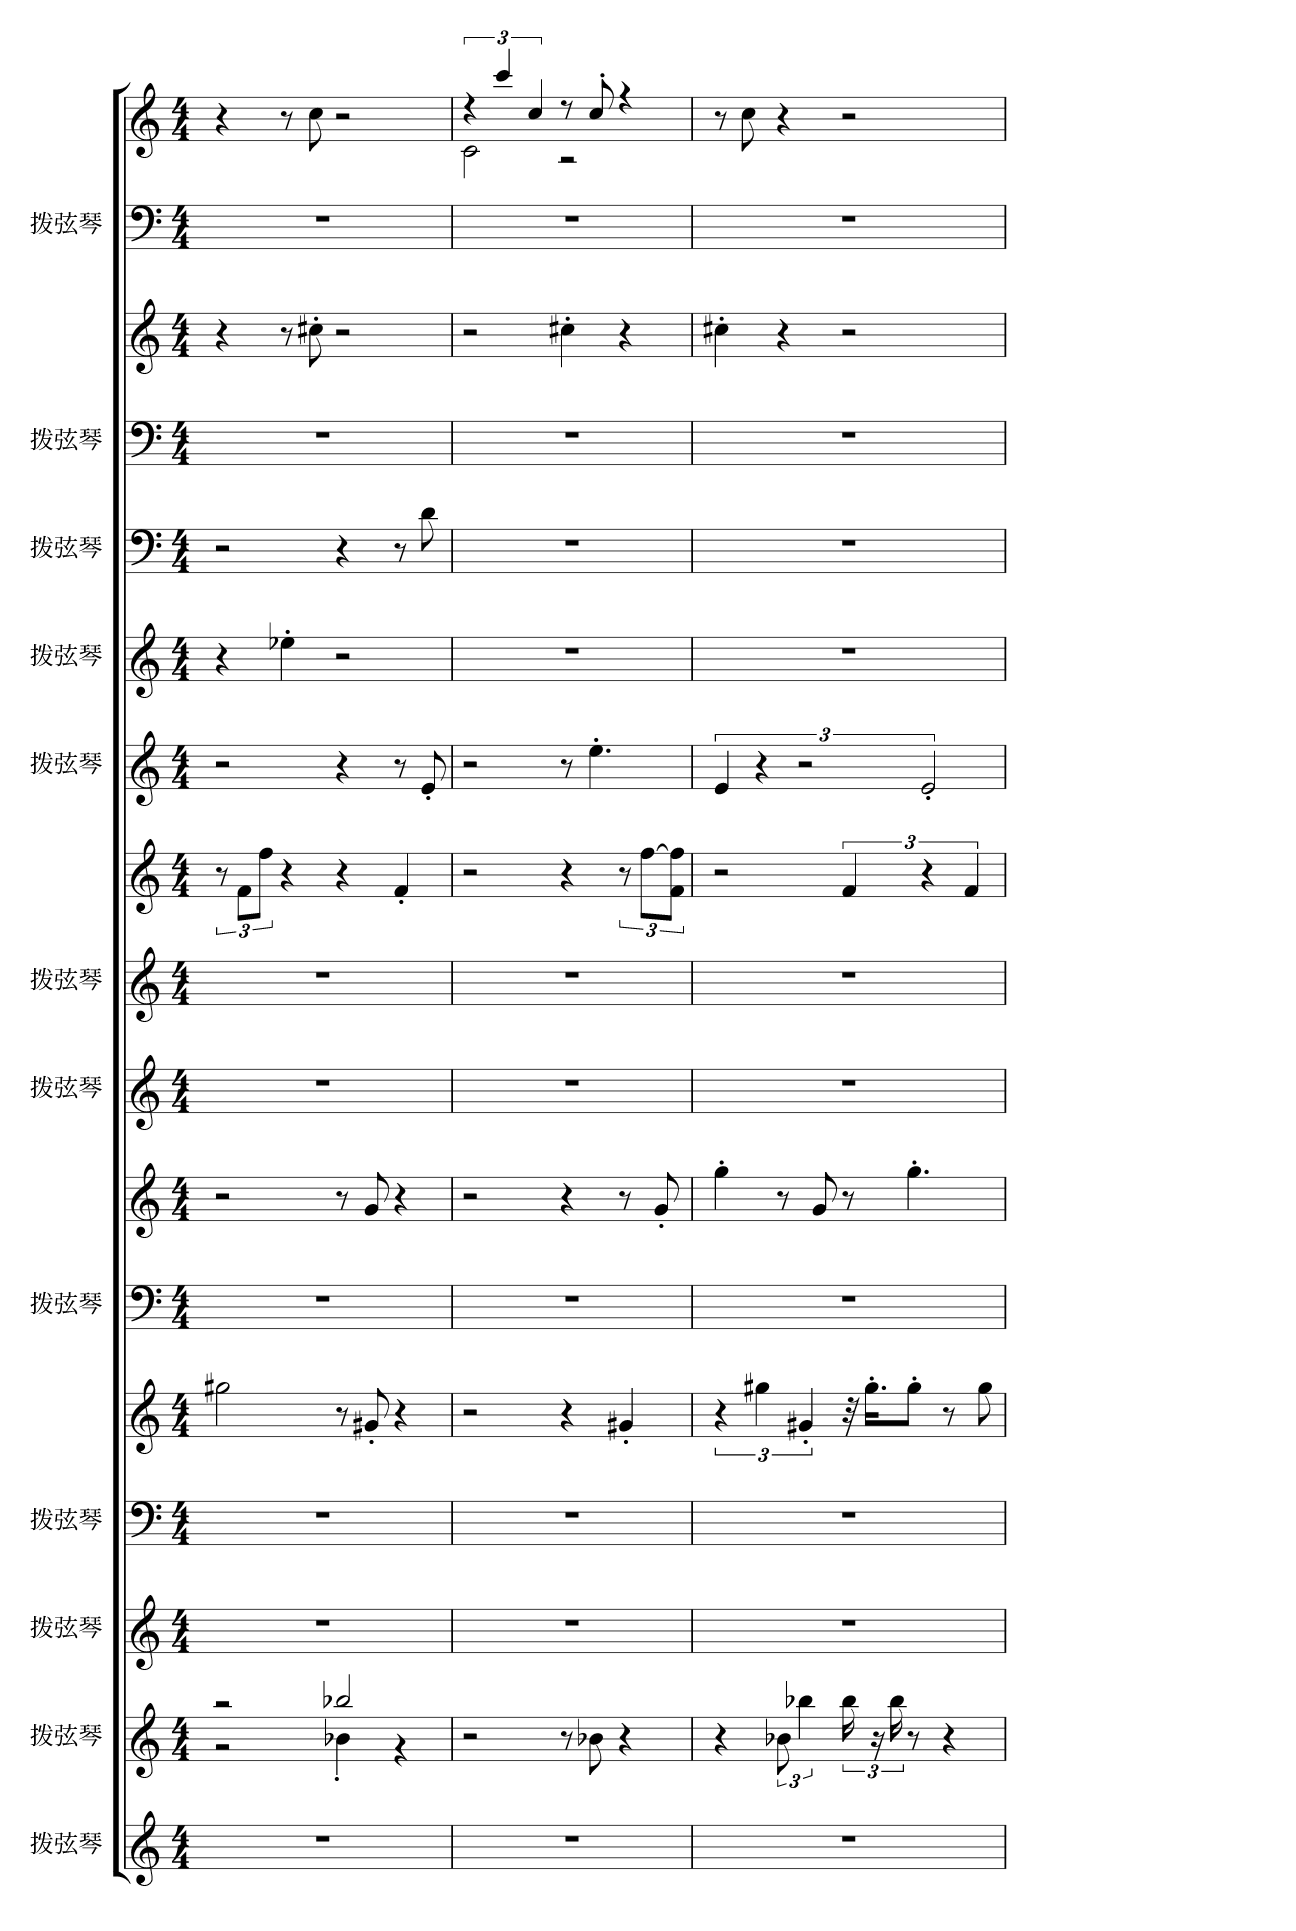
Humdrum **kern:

**kern	**kern	**kern	**kern	**kern	**kern	**kern	**kern	**kern	**kern	**kern	**kern	**kern	**kern	**kern	**kern	**kern
*part12	*part11	*part10	*part9	*part9	*part8	*part8	*part7	*part6	*part6	*part5	*part4	*part3	*part2	*part2	*part1	*part1
*staff17	*staff16	*staff15	*staff14	*staff13	*staff12	*staff11	*staff10	*staff9	*staff8	*staff7	*staff6	*staff5	*staff4	*staff3	*staff2	*staff1
*I"拨弦琴	*I"拨弦琴	*I"拨弦琴	*I"拨弦琴	*	*I"拨弦琴	*	*I"拨弦琴	*I"拨弦琴	*	*I"拨弦琴	*I"拨弦琴	*I"拨弦琴	*I"拨弦琴	*	*I"拨弦琴	*
*clefG2	*clefG2	*clefG2	*clefF4	*clefG2	*clefF4	*clefG2	*clefG2	*clefG2	*clefG2	*clefG2	*clefG2	*clefF4	*clefF4	*clefG2	*clefF4	*clefG2
*k[]	*k[]	*k[]	*k[]	*k[]	*k[]	*k[]	*k[]	*k[]	*k[]	*k[]	*k[]	*k[]	*k[]	*k[]	*k[]	*k[]
*M4/4	*M4/4	*M4/4	*M4/4	*M4/4	*M4/4	*M4/4	*M4/4	*M4/4	*M4/4	*M4/4	*M4/4	*M4/4	*M4/4	*M4/4	*M4/4	*M4/4
*MM139	*MM139	*MM139	*MM139	*MM139	*MM139	*MM139	*MM139	*MM139	*MM139	*MM139	*MM139	*MM139	*MM139	*MM139	*MM139	*MM139
=1	=1	=1	=1	=1	=1	=1	=1	=1	=1	=1	=1	=1	=1	=1	=1	=1
*	*^	*	*	*	*	*	*	*	*	*	*	*	*	*	*	*
1r	2r	2r	1r	1r	2gg#X\	1r	2r	1r	1r	12r	2r	4r	2r	1r	4r	1r	4r
.	.	.	.	.	.	.	.	.	.	12f\L	.	.	.	.	.	.	.
.	.	.	.	.	.	.	.	.	.	12ff\J	.	.	.	.	.	.	.
.	.	.	.	.	.	.	.	.	.	4r	.	4ee-X'\	.	.	8r	.	8r
.	.	.	.	.	.	.	.	.	.	.	.	.	.	.	8cc#X'\	.	8cc\
.	2bb-X/	4b-X'\	.	.	8r	.	8r	.	.	4r	4r	2r	4r	.	2r	.	2r
.	.	.	.	.	8g#X'/	.	8g/	.	.	.	.	.	.	.	.	.	.
.	.	4r	.	.	4r	.	4r	.	.	4f'/	8r	.	8r	.	.	.	.
.	.	.	.	.	.	.	.	.	.	.	8e'/	.	8d\	.	.	.	.
*	*v	*v	*	*	*	*	*	*	*	*	*	*	*	*	*	*	*
=2	=2	=2	=2	=2	=2	=2	=2	=2	=2	=2	=2	=2	=2	=2	=2	=2
*	*	*	*	*	*	*	*	*	*	*	*	*	*	*	*	*^
1r	2r	1r	1r	2r	1r	2r	1r	1r	2r	2r	1r	1r	1r	2r	1r	6r	2c\
.	.	.	.	.	.	.	.	.	.	.	.	.	.	.	.	6ccc/	.
.	.	.	.	.	.	.	.	.	.	.	.	.	.	.	.	6cc/	.
.	8r	.	.	4r	.	4r	.	.	4r	8r	.	.	.	4cc#X'\	.	8r	2r
.	8b-X\	.	.	.	.	.	.	.	.	4.ee'\	.	.	.	.	.	8cc'/	.
.	4r	.	.	4g#X'/	.	8r	.	.	12r	.	.	.	.	4r	.	4r	.
.	.	.	.	.	.	.	.	.	[12ff\L	.	.	.	.	.	.	.	.
.	.	.	.	.	.	8g'/	.	.	.	.	.	.	.	.	.	.	.
.	.	.	.	.	.	.	.	.	12f\ 12ff\]J	.	.	.	.	.	.	.	.
*	*	*	*	*	*	*	*	*	*	*	*	*	*	*	*	*v	*v
=3	=3	=3	=3	=3	=3	=3	=3	=3	=3	=3	=3	=3	=3	=3	=3	=3
1r	4r	1r	1r	6r	1r	4gg'\	1r	1r	2r	6e/	1r	1r	1r	4cc#X'\	1r	8r
.	.	.	.	.	.	.	.	.	.	.	.	.	.	.	.	8cc\
.	.	.	.	6gg#X\	.	.	.	.	.	6r	.	.	.	.	.	.
.	12b-X\	.	.	.	.	8r	.	.	.	.	.	.	.	4r	.	4r
.	6bb-X\	.	.	6g#X'/	.	.	.	.	.	3r	.	.	.	.	.	.
.	.	.	.	.	.	8g/	.	.	.	.	.	.	.	.	.	.
.	24bb-\	.	.	32r	.	8r	.	.	6f/	.	.	.	.	2r	.	2r
.	.	.	.	16.gg#'\KL	.	.	.	.	.	.	.	.	.	.	.	.
.	24r	.	.	.	.	.	.	.	.	.	.	.	.	.	.	.
.	24bb-\	.	.	.	.	.	.	.	.	.	.	.	.	.	.	.
.	8r	.	.	8gg#'\J	.	4.gg'\	.	.	.	.	.	.	.	.	.	.
.	.	.	.	.	.	.	.	.	6r	3e'/	.	.	.	.	.	.
.	4r	.	.	8r	.	.	.	.	.	.	.	.	.	.	.	.
.	.	.	.	.	.	.	.	.	6f/	.	.	.	.	.	.	.
.	.	.	.	8gg#\	.	.	.	.	.	.	.	.	.	.	.	.
=	=	=	=	=	=	=	=	=	=	=	=	=	=	=	=	=
*-	*-	*-	*-	*-	*-	*-	*-	*-	*-	*-	*-	*-	*-	*-	*-	*-
